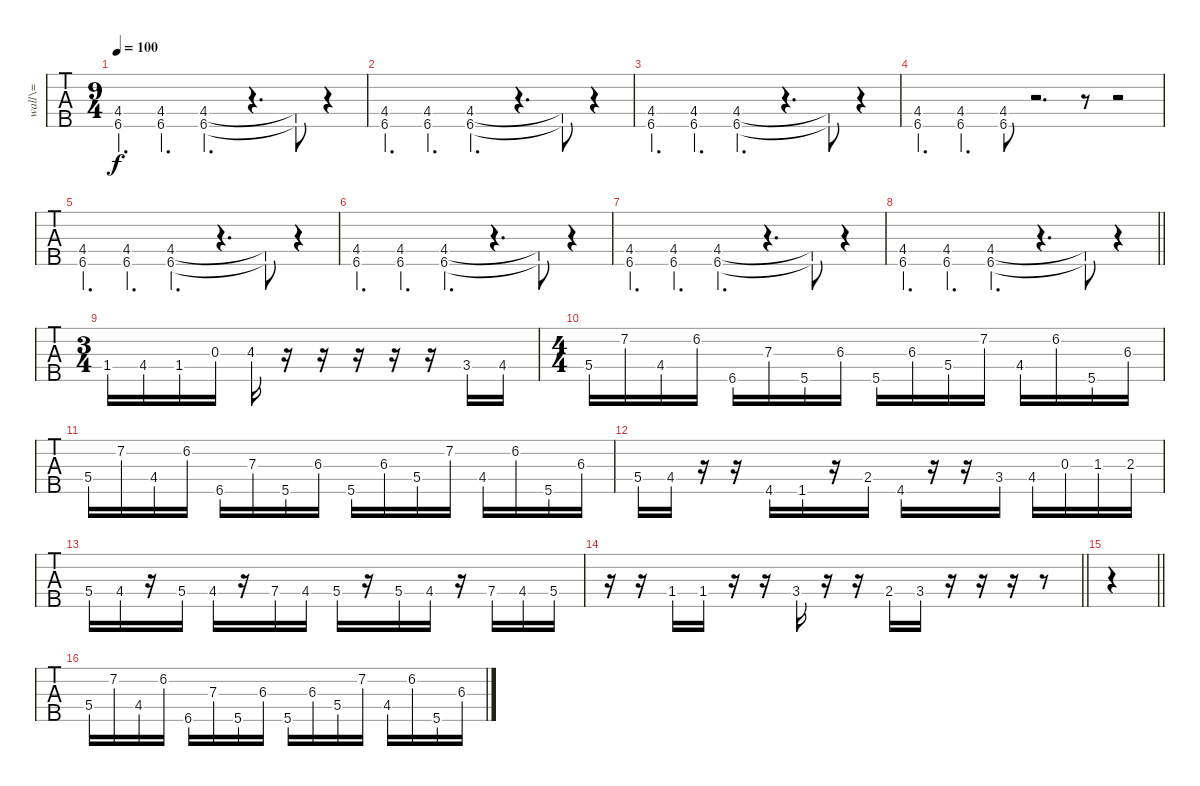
\track ("wall\\=" "wall\\=") {instrument slapbass1}
\staff {tabs}
\tuning (Gb2 Db2 Ab1 Eb1 Bb0) {hide}
\ts (9 4)
\section ("" "")
\tempo 100
\clef f4
\ks c
(4.4 6.5).4{d dy f} (4.4 6.5).4{d} (4.4 6.5).2{d} r.4{d} (4.4{t} 6.5{t}).8 r.4 |
(4.4 6.5).4{d} (4.4 6.5).4{d} (4.4 6.5).2{d} r.4{d} (4.4{t} 6.5{t}).8 r.4 |
(4.4 6.5).4{d} (4.4 6.5).4{d} (4.4 6.5).2{d} r.4{d} (4.4{t} 6.5{t}).8 r.4 |
(4.4 6.5).4{d} (4.4 6.5).4{d} (4.4 6.5).8 r.2{d} r.8 r.2 |
(4.4 6.5).4{d} (4.4 6.5).4{d} (4.4 6.5).2{d} r.4{d} (4.4{t} 6.5{t}).8 r.4 |
(4.4 6.5).4{d} (4.4 6.5).4{d} (4.4 6.5).2{d} r.4{d} (4.4{t} 6.5{t}).8 r.4 |
(4.4 6.5).4{d} (4.4 6.5).4{d} (4.4 6.5).2{d} r.4{d} (4.4{t} 6.5{t}).8 r.4 |
\barLineRight lightlight
(4.4 6.5).4{d} (4.4 6.5).4{d} (4.4 6.5).2{d} r.4{d} (4.4{t} 6.5{t}).8 r.4 |
\ts (3 4)
\section ("" "")
1.4.16 4.4.16 1.4.16 0.3.16 4.3.16 r.16 r.16 r.16 r.16 r.16 3.4.16 4.4.16 |
\ts (4 4)
5.4.16 7.2.16 4.4.16 6.2.16 6.5.16 7.3.16 5.5.16 6.3.16 5.5.16 6.3.16 5.4.16 7.2.16 4.4.16 6.2.16 5.5.16 6.3.16 |
5.4.16 7.2.16 4.4.16 6.2.16 6.5.16 7.3.16 5.5.16 6.3.16 5.5.16 6.3.16 5.4.16 7.2.16 4.4.16 6.2.16 5.5.16 6.3.16 |
5.4.16 4.4.16 r.16 r.16 4.5.16 1.5.16 r.16 2.4.16 4.5.16 r.16 r.16 3.4.16 4.4.16 0.3.16 1.3.16 2.3.16 |
5.4.16 4.4.16 r.16 5.4.16 4.4.16 r.16 7.4.16 4.4.16 5.4.16 r.16 5.4.16 4.4.16 r.16 7.4.16 4.4.16 5.4.16 |
\barLineRight lightlight
r.16 r.16 1.4.16 1.4.16 r.16 r.16 3.4.16 r.16 r.16 2.4.16 3.4.16 r.16 r.16 r.16 r.8 |
\section ("" " ")
\barLineRight lightlight
|
\section ("" " ")
5.4.16 7.2.16 4.4.16 6.2.16 6.5.16 7.3.16 5.5.16 6.3.16 5.5.16 6.3.16 5.4.16 7.2.16 4.4.16 6.2.16 5.5.16 6.3.16
